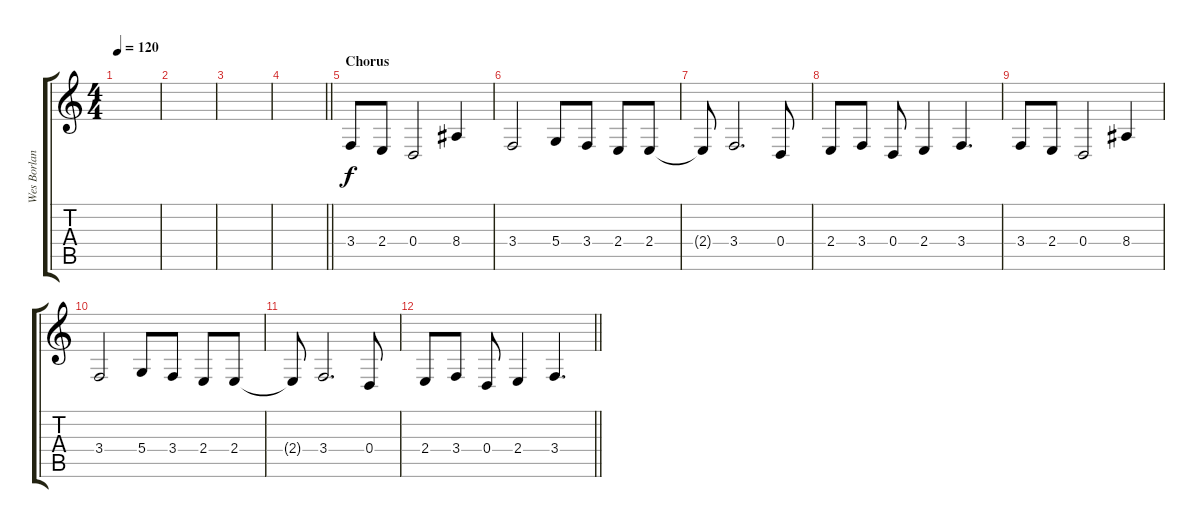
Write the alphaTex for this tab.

\track ("Wes Borland (Vocals)" "Wes Borlan") {instrument sopranosax}
\staff {score tabs}
\tuning (E4 B3 G3 D3 A2 D2) {hide}
\ts (4 4)
\tempo 120
\clef g2
\ks c
|
|
|
\barLineRight lightlight
|
\section ("" "Chorus")
3.4.8 2.4.8 0.4.2 8.4.4 |
3.4.2 5.4.8 3.4.8 2.4.8 2.4.8 |
2.4{t}.8 3.4.2{d} 0.4.8 |
2.4.8 3.4.8 0.4.8 2.4.4 3.4.4{d} |
3.4.8 2.4.8 0.4.2 8.4.4 |
3.4.2 5.4.8 3.4.8 2.4.8 2.4.8 |
2.4{t}.8 3.4.2{d} 0.4.8 |
\barLineRight lightlight
2.4.8 3.4.8 0.4.8 2.4.4 3.4.4{d}
